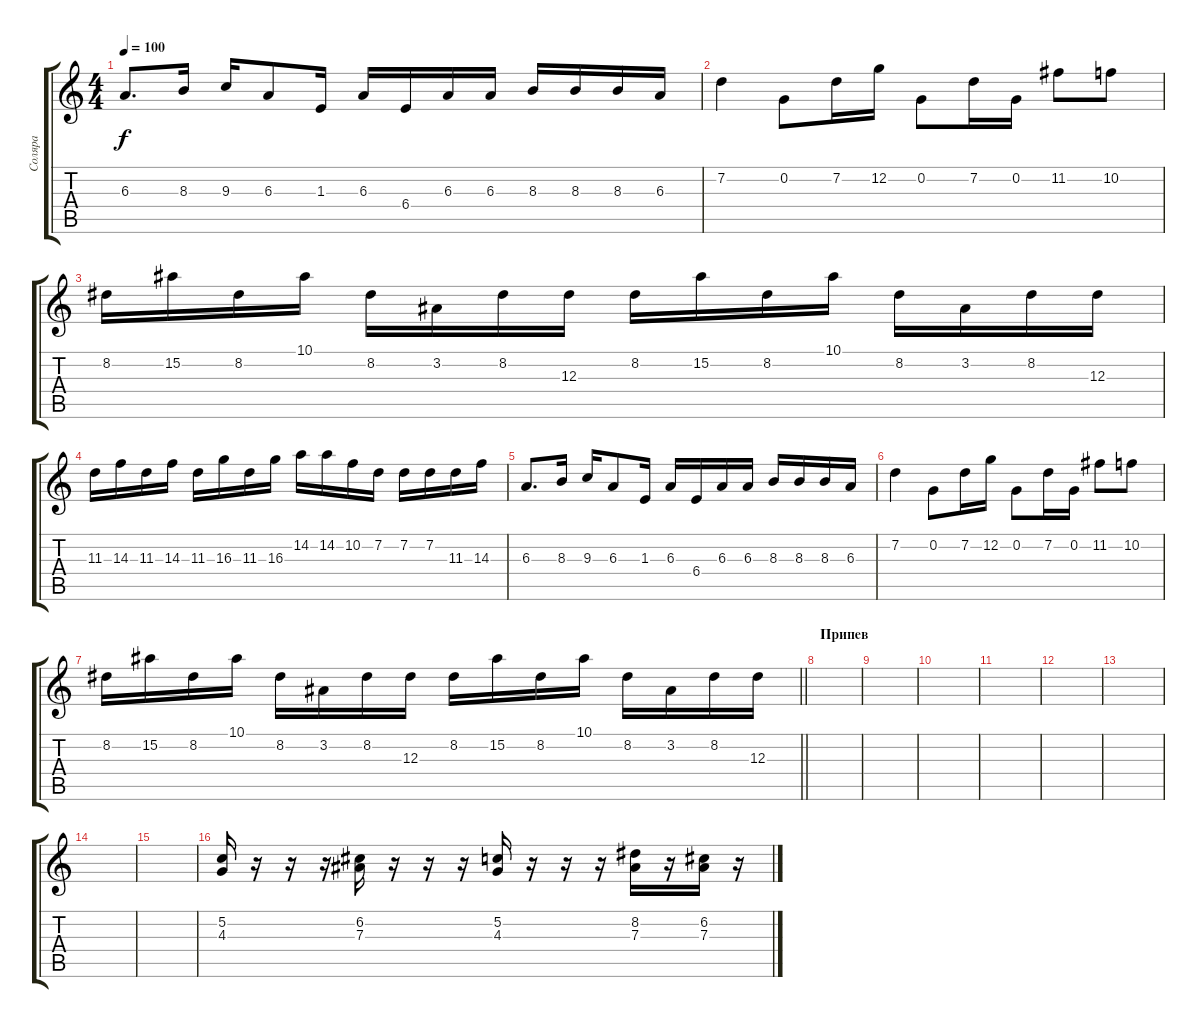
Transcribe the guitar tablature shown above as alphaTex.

\track ("Соляра" "Соляра") {instrument overdrivenguitar}
\staff {score tabs}
\tuning (C4 G3 Eb3 Bb2 F2 C2) {hide}
\ts (4 4)
\tempo 100
\clef g2
\ks c
6.3.8{d dy f} 8.3.16 9.3.16 6.3.8 1.3.16 6.3.16 6.4.16 6.3.16 6.3.16 8.3.16 8.3.16 8.3.16 6.3.16 |
7.2.4 0.2.8 7.2.16 12.2.16 0.2.8 7.2.16 0.2.16 11.2.8 10.2.8 |
8.2.16 15.2.16 8.2.16 10.1.16 8.2.16 3.2.16 8.2.16 12.3.16 8.2.16 15.2.16 8.2.16 10.1.16 8.2.16 3.2.16 8.2.16 12.3.16 |
11.3.16 14.3.16 11.3.16 14.3.16 11.3.16 16.3.16 11.3.16 16.3.16 14.2.16 14.2.16 10.2.16 7.2.16 7.2.16 7.2.16 11.3.16 14.3.16 |
6.3.8{d} 8.3.16 9.3.16 6.3.8 1.3.16 6.3.16 6.4.16 6.3.16 6.3.16 8.3.16 8.3.16 8.3.16 6.3.16 |
7.2.4 0.2.8 7.2.16 12.2.16 0.2.8 7.2.16 0.2.16 11.2.8 10.2.8 |
\barLineRight lightlight
8.2.16 15.2.16 8.2.16 10.1.16 8.2.16 3.2.16 8.2.16 12.3.16 8.2.16 15.2.16 8.2.16 10.1.16 8.2.16 3.2.16 8.2.16 12.3.16 |
\section ("" "Припев")
|
|
|
|
|
|
|
|
(5.2 4.3).16 r.16 r.16 r.16 (6.2 7.3).16 r.16 r.16 r.16 (5.2 4.3).16 r.16 r.16 r.16 (8.2 7.3).16 r.16 (6.2 7.3).16 r.16
